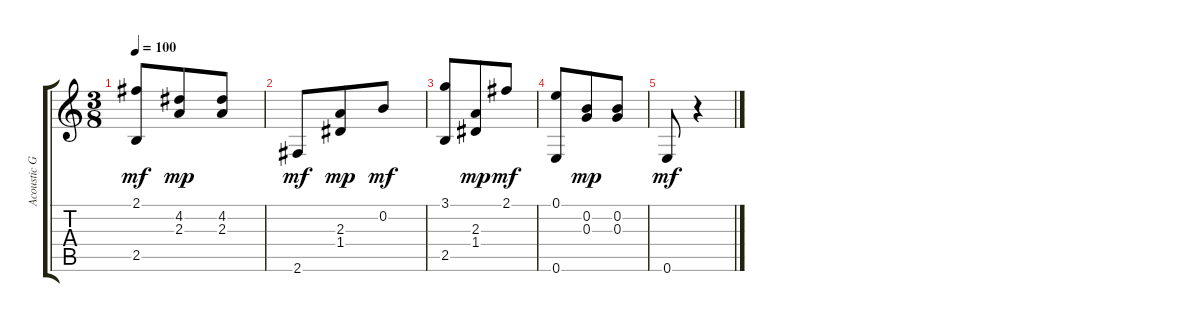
\track ("Acoustic Guitar" "Acoustic G") {instrument acousticguitarnylon}
\staff {score tabs}
\tuning (E4 B3 G3 D3 A2 E2) {hide}
\ts (3 8)
\tempo 100
\clef g2
\ks c
(2.1 2.5).8{dy mf} (4.2 2.3).8{dy mp} (4.2 2.3).8 |
2.6.8{dy mf} (2.3 1.4).8{dy mp} 0.2.8{dy mf} |
(3.1 2.5).8 (2.3 1.4).8{dy mp} 2.1.8{dy mf} |
(0.1 0.6).8 (0.2 0.3).8{dy mp} (0.2 0.3).8 |
0.6.8{dy mf} r.4
